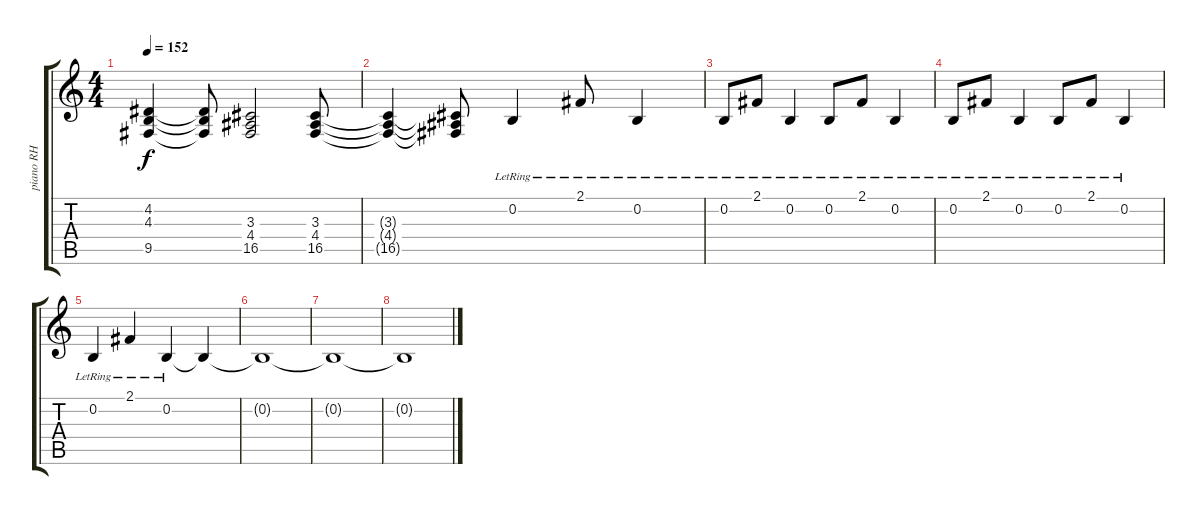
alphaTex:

\track ("piano RH" "piano RH") {instrument acousticgrandpiano}
\staff {score tabs}
\tuning (E4 B3 G3 D3 A2 E2) {hide}
\ts (4 4)
\tempo 152
\clef g2
\ks c
(4.2{t} 4.3{t} 9.5{t}).4{dy f} (4.2{t} 4.3{t} 9.5{t}).8 (3.3 4.4 16.5).2 (3.3 4.4 16.5).8 |
(3.3{t} 4.4{t} 16.5{t}).4 (3.3{t} 4.4{t} 16.5{t}).8 0.2{lr}.4 2.1{lr}.8 0.2{lr}.4 |
0.2{lr}.8 2.1{lr}.8 0.2{lr}.4 0.2{lr}.8 2.1{lr}.8 0.2{lr}.4 |
0.2{lr}.8 2.1{lr}.8 0.2{lr}.4 0.2{lr}.8 2.1{lr}.8 0.2{lr}.4 |
0.2{lr}.4 2.1{lr}.4 0.2{lr}.4 0.2{t}.4 |
0.2{t}.1 |
0.2{t}.1 |
0.2{t}.1
